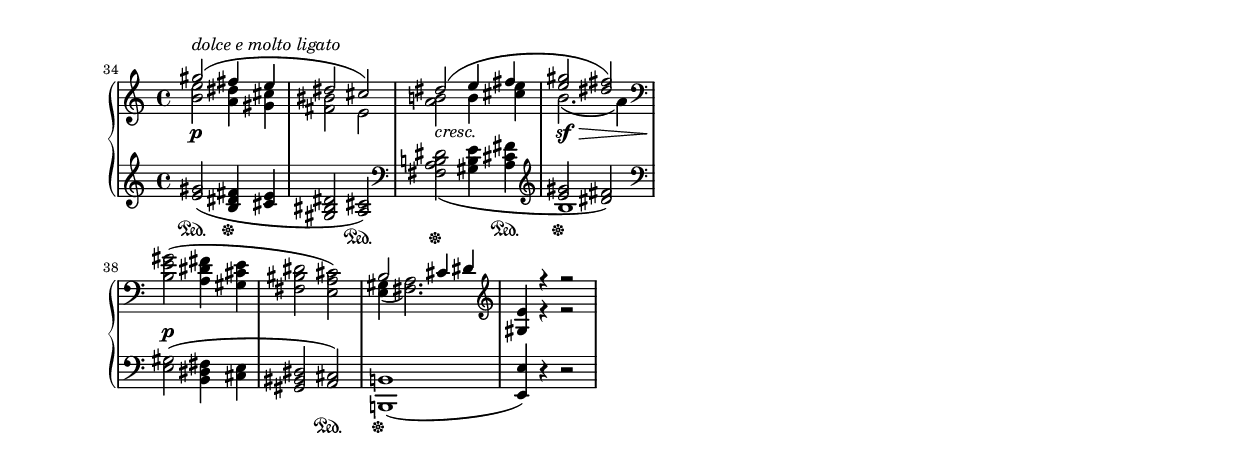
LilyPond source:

% Do not edit this file; it is automatically
% generated from Documentation/snippets/new
% This file is in the public domain.
%% Note: this file works from version 2.12.0
\version "2.13.31"
\include "english.ly"
#(set-global-staff-size 15)
\paper {
  ragged-right = ##t
  line-width = 17\cm
  indent = 0\cm
}

\layout {
  \context {
    \Score
    \override PaperColumn #'keep-inside-line = ##t
    \override NonMusicalPaperColumn #'keep-inside-line = ##t
  }
}

% NR 1.1 Pitches

\header {
  lsrtags = "headwords"
  texidoc = ""
  doctitle = "headword"
} % begin verbatim



% L. v. Beethoven
% Piano sonata 21 - Dem Grafen von Waldstein Gewidmet
% chorale at measures 34 - 40+

\new PianoStaff <<

  % RH Staff
  \new Staff <<

    % RH Voice 1
    \new Voice {
      \set Score.currentBarNumber = #34
      \voiceOne
      gs''2 ( ^ \markup \italic { dolce e molto ligato }
      fs''4
      e''4
      |
      ds''2
      cs''2 )
      |
      ds''2 (
      e''4
      fs''4
      |
      <gs'' e''>2
      <fs'' ds''>2 )
      |
      \oneVoice
      \clef bass
      <gs' e' b>2 (
      <fs' ds' a>4
      <e' cs' gs>4
      |
      <ds' bs fs>2
      <cs' a e>2 )
      |
      \voiceOne
      b2 %(
      cs'4
      ds'4
      |
      \clef treble
      <e' gs>4 %)
      r4 r2
    }

    % RH Voice 2
    \new Voice {
      \voiceTwo
      \override Staff.DynamicLineSpanner #'staff-padding = #2.5
      <e'' b'>2 \p
      <ds'' a'>4
      <cs'' gs'>4
      |
      <bs' fs'>2
      e'2
      |
      \once \override TextScript #'staff-padding = #2.5
      <b'! a'>2 _ \markup \italic { cresc. }
      b'4
      <e'' cs''>4
      |
      b'2. ( \sf \>
      a'4 )
      \clef bass
      | \break
      s1 \p
      |
      s1
      |
      <gs e>4 (
      <a fs>2. )
      |
      s4
      r4 r2
    }

  >>

  % LH Staff
  \new Staff {
    \override Staff.SustainPedalLineSpanner #'staff-padding = #5
    <gs' e'>2 ( \sustainOn
    <fs' ds' b>4 \sustainOff
    <e' cs'>4
    |
    <ds' bs gs>2
    <cs' a>2 ) \sustainOn
    |
    \clef bass
    \slurDown
    <ds' b! a fs>2 ( \sustainOff
    <e' b gs>4
    <fs' cs' a>4 \sustainOn
    |
    \clef treble
    \voiceOne
    <<
      {
        <gs' e'>2
        <fs' ds'>2 )
      }
      \new Voice {
        \voiceTwo
        b1 \sustainOff
      }
    >>
    \oneVoice
    |
    %\break
    \clef bass
    <gs e>2 (
    <fs ds b,>4
    <e cs>4
    |
    <ds bs, gs,>2
    <cs a,>2 ) \sustainOn
    |
    <b,! b,,!>1 ( \sustainOff
    |
    <e e,>4 )
    r4 r2
  }

>>
